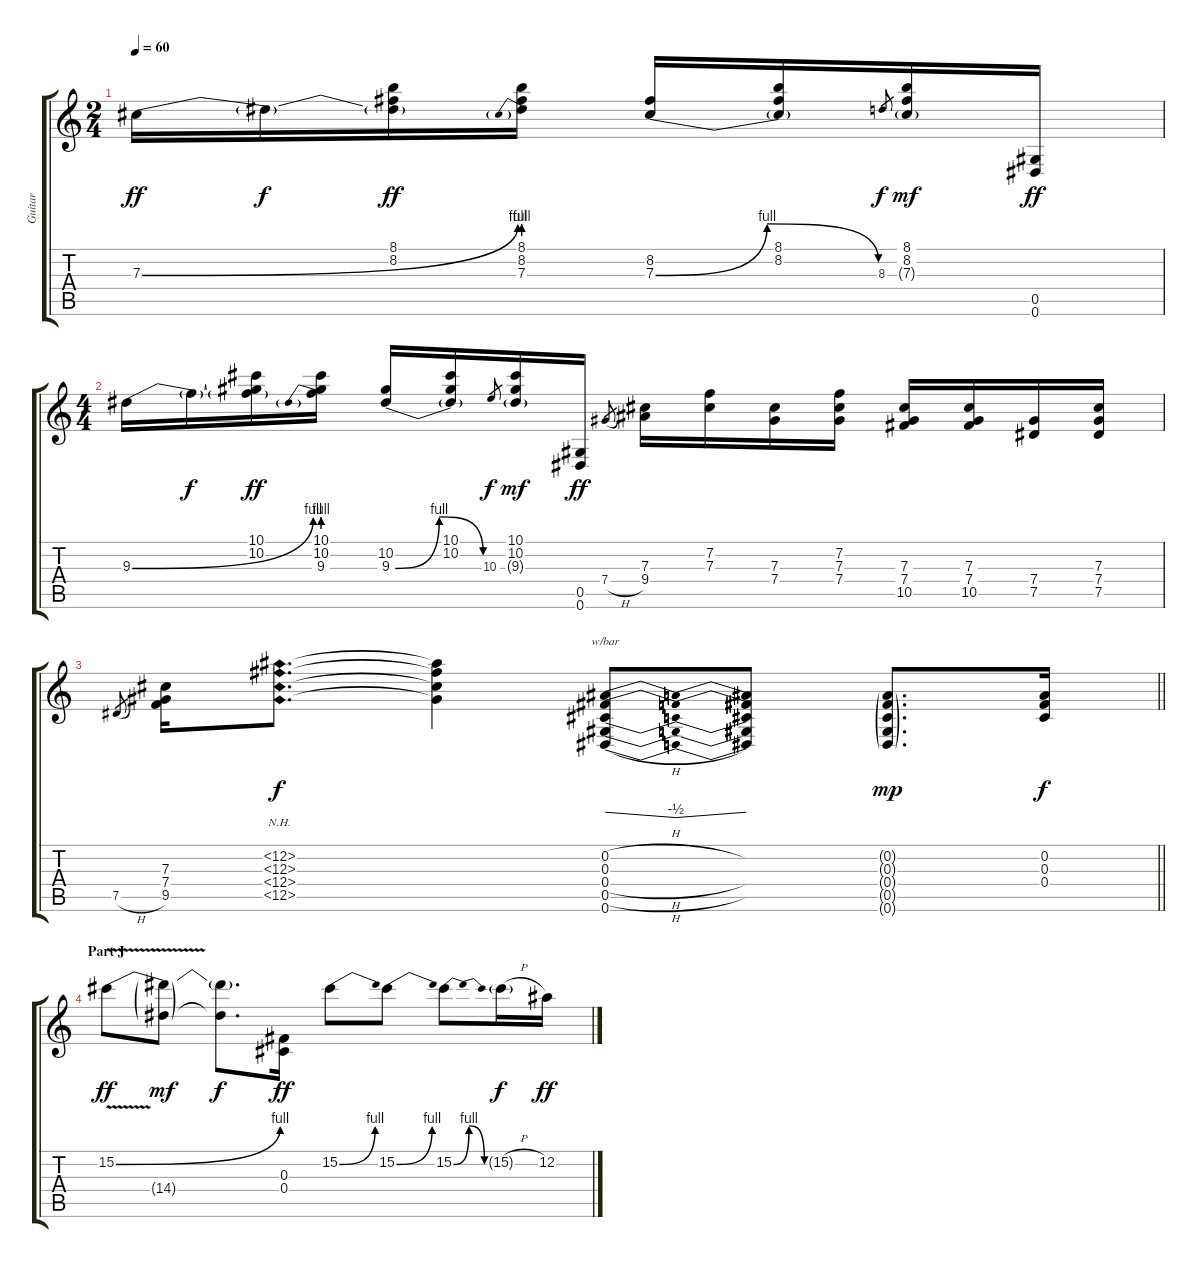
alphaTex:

\track ("Guitar" "Guitar") {instrument overdrivenguitar}
\staff {score tabs}
\tuning (Eb4 Bb3 Gb3 Db3 Ab2 Eb2) {hide}
\ts (2 4)
\tempo 60
\clef g2
\ks c
7.3{be (bend 0 0 60 4)}.16{dy ff} 7.3{t}.16{dy f} (8.1 8.2 7.3{t}).16{dy ff} (8.1 8.2 7.3{be (prebend 0 4 60 4)}).16 (8.2 7.3{be (bendrelease 0 0 15 4 45 4 60 0)}).16 (8.1 8.2 7.3{t}).16 8.3.8{gr dy f} (8.1 8.2 7.3{g}).16{dy mf} (0.5 0.6).16{dy ff} |
\ts (4 4)
9.3{be (bend 0 0 60 4)}.16 9.3{t}.16{dy f} (10.1 10.2 9.3{t}).16{dy ff} (10.1 10.2 9.3{be (prebend 0 4 60 4)}).16 (10.2 9.3{be (bendrelease 0 0 15 4 45 4 60 0)}).16 (10.1 10.2 9.3{t}).16 10.3.8{gr dy f} (10.1 10.2 9.3{g}).16{dy mf} (0.5 0.6).16{dy ff} 7.4{h}.8{gr} (7.3 9.4).16 (7.2 7.3).16 (7.3 7.4).16 (7.2 7.3 7.4).16 (7.3 7.4 10.5).16 (7.3 7.4 10.5).16 (7.4 7.5).16 (7.3 7.4 7.5).16 |
\barLineRight lightlight
7.5{h}.8{gr} (7.3 7.4 9.5).16 (12.2{nh} 12.3{nh} 12.4{nh} 12.5{nh}).8{d dy f} (12.2{t} 12.3{t} 12.4{t} 12.5{t}).4 (0.2{h} 0.3{h} 0.4{h} 0.5{h} 0.6{h}).8{tbe (dip default 0 0 30 -2 60 0)} (0.2{t} 0.3{t} 0.4{t} 0.5{t} 0.6{t}).8 (0.2{g} 0.3{g} 0.4{g} 0.5{g} 0.6{g}).8{d dy mp} (0.2 0.3 0.4).16{dy f} |
\section ("" "Part J")
15.2{be (bend 0 0 60 4) v}.8{dy ff volume 12} (15.2{t} 14.4{g}).8{dy mf} (15.2{t} 14.4{t}).8{d dy f} (0.3 0.4).16{dy ff} 15.2{be (bend 0 0 60 4)}.8 15.2{be (bend 0 0 60 4)}.8 15.2{be (bendrelease 0 0 15 4 30 4 60 0)}.8 15.2{h g}.16{dy f} 12.2.16{dy ff}
